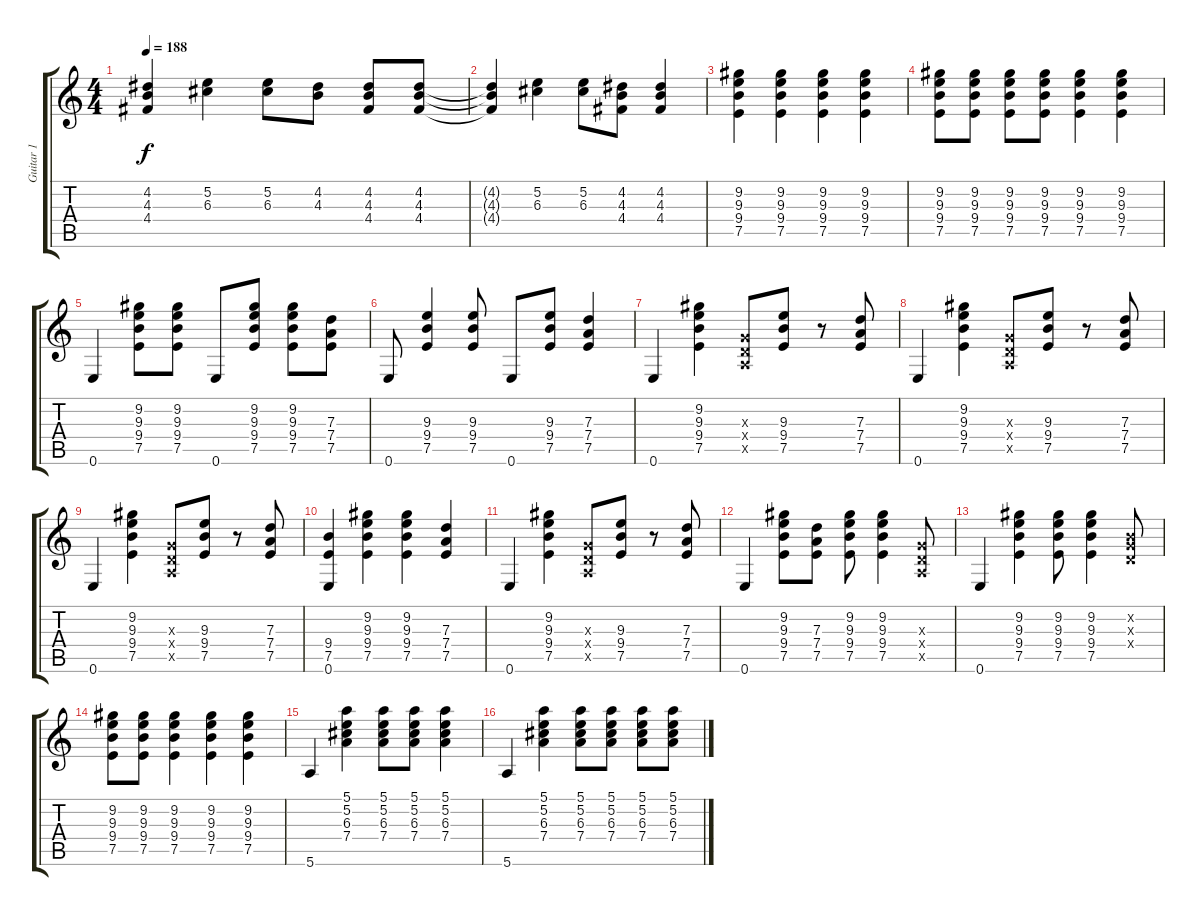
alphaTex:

\track ("Guitar 1" "Guitar 1") {instrument electricguitarclean}
\staff {score tabs}
\tuning (E4 B3 G3 D3 A2 E2) {hide}
\ts (4 4)
\tempo 188
\clef g2
\ks c
(4.2 4.3 4.4).4{dy f} (5.2 6.3).4 (5.2 6.3).8 (4.2 4.3).8 (4.2 4.3 4.4).8 (4.2 4.3 4.4).8 |
(4.2{t} 4.3{t} 4.4{t}).4 (5.2 6.3).4 (5.2 6.3).8 (4.2 4.3 4.4).8 (4.2 4.3 4.4).4 |
(9.2 9.3 9.4 7.5).4 (9.2 9.3 9.4 7.5).4 (9.2 9.3 9.4 7.5).4 (9.2 9.3 9.4 7.5).4 |
(9.2 9.3 9.4 7.5).8 (9.2 9.3 9.4 7.5).8 (9.2 9.3 9.4 7.5).8 (9.2 9.3 9.4 7.5).8 (9.2 9.3 9.4 7.5).4 (9.2 9.3 9.4 7.5).4 |
0.6.4 (9.2 9.3 9.4 7.5).8 (9.2 9.3 9.4 7.5).8 0.6.8 (9.2 9.3 9.4 7.5).8 (9.2 9.3 9.4 7.5).8 (7.3 7.4 7.5).8 |
0.6.8 (9.3 9.4 7.5).4 (9.3 9.4 7.5).8 0.6.8 (9.3 9.4 7.5).8 (7.3 7.4 7.5).4 |
0.6.4 (9.2 9.3 9.4 7.5).4 (0.3{x} 0.4{x} 0.5{x}).8 (9.3 9.4 7.5).8 r.8 (7.3 7.4 7.5).8 |
0.6.4 (9.2 9.3 9.4 7.5).4 (0.3{x} 0.4{x} 0.5{x}).8 (9.3 9.4 7.5).8 r.8 (7.3 7.4 7.5).8 |
0.6.4 (9.2 9.3 9.4 7.5).4 (0.3{x} 0.4{x} 0.5{x}).8 (9.3 9.4 7.5).8 r.8 (7.3 7.4 7.5).8 |
(9.4 7.5 0.6).4 (9.2 9.3 9.4 7.5).4 (9.2 9.3 9.4 7.5).4 (7.3 7.4 7.5).4 |
0.6.4 (9.2 9.3 9.4 7.5).4 (0.3{x} 0.4{x} 0.5{x}).8 (9.3 9.4 7.5).8 r.8 (7.3 7.4 7.5).8 |
0.6.4 (9.2 9.3 9.4 7.5).8 (7.3 7.4 7.5).8 (9.2 9.3 9.4 7.5).8 (9.2 9.3 9.4 7.5).4 (0.3{x} 0.4{x} 0.5{x}).8 |
0.6.4 (9.2 9.3 9.4 7.5).4 (9.2 9.3 9.4 7.5).8 (9.2 9.3 9.4 7.5).4 (0.2{x} 0.3{x} 0.4{x}).8 |
(9.2 9.3 9.4 7.5).8 (9.2 9.3 9.4 7.5).8 (9.2 9.3 9.4 7.5).4 (9.2 9.3 9.4 7.5).4 (9.2 9.3 9.4 7.5).4 |
5.6.4 (5.1 5.2 6.3 7.4).4 (5.1 5.2 6.3 7.4).8 (5.1 5.2 6.3 7.4).8 (5.1 5.2 6.3 7.4).4 |
5.6.4 (5.1 5.2 6.3 7.4).4 (5.1 5.2 6.3 7.4).8 (5.1 5.2 6.3 7.4).8 (5.1 5.2 6.3 7.4).8 (5.1 5.2 6.3 7.4).8
